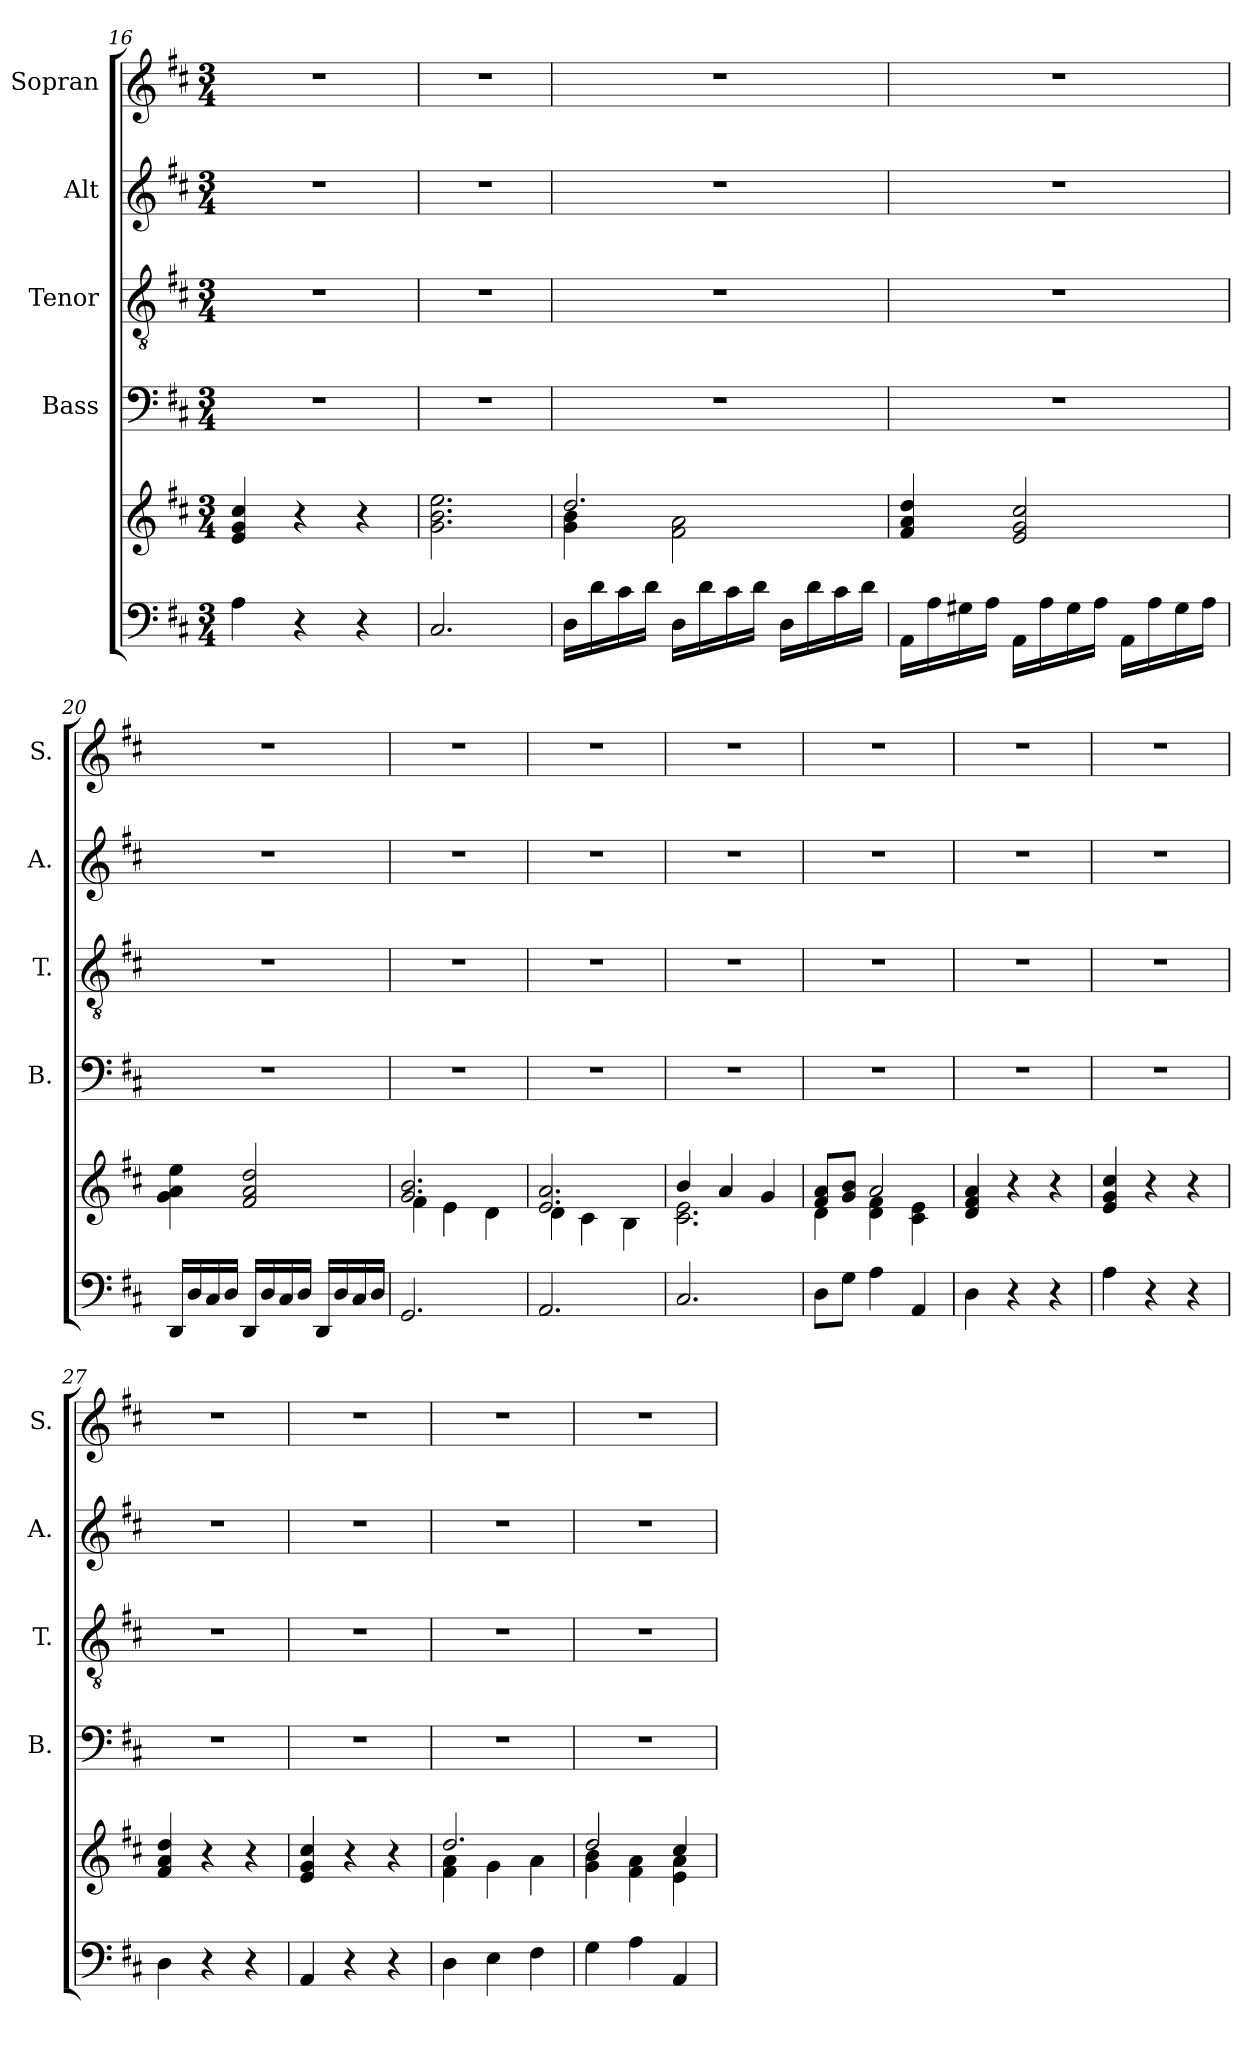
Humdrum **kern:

**kern	**kern	**kern	**kern	**kern	**kern
*part5	*part5	*part4	*part3	*part2	*part1
*staff6	*staff5	*staff4	*staff3	*staff2	*staff1
*	*	*I"Bass	*I"Tenor	*I"Alt	*I"Sopran
*	*	*I'B.	*I'T.	*I'A.	*I'S.
*clefF4	*clefG2	*clefF4	*clefGv2	*clefG2	*clefG2
*k[f#c#]	*k[f#c#]	*k[f#c#]	*k[f#c#]	*k[f#c#]	*k[f#c#]
*D:	*D:	*D:	*D:	*D:	*D:
*M3/4	*M3/4	*M3/4	*M3/4	*M3/4	*M3/4
=16	=16	=16	=16	=16	=16
4A\	4e/ 4g/ 4cc#/	2.r	2.r	2.r	2.r
4r	4r	.	.	.	.
4r	4r	.	.	.	.
=17	=17	=17	=17	=17	=17
2.C#/	2.g\ 2.b\ 2.ee\	2.r	2.r	2.r	2.r
=18	=18	=18	=18	=18	=18
*	*^	*	*	*	*
16D\LL	2.dd/	4g\ 4b\	2.r	2.r	2.r	2.r
16d\	.	.	.	.	.	.
16c#\	.	.	.	.	.	.
16d\JJ	.	.	.	.	.	.
16D\LL	.	2f#\ 2a\	.	.	.	.
16d\	.	.	.	.	.	.
16c#\	.	.	.	.	.	.
16d\JJ	.	.	.	.	.	.
16D\LL	.	.	.	.	.	.
16d\	.	.	.	.	.	.
16c#\	.	.	.	.	.	.
16d\JJ	.	.	.	.	.	.
*	*v	*v	*	*	*	*
=19	=19	=19	=19	=19	=19
16AA\LL	4f#/ 4a/ 4dd/	2.r	2.r	2.r	2.r
16A\	.	.	.	.	.
16G#X\	.	.	.	.	.
16A\JJ	.	.	.	.	.
16AA\LL	2e/ 2g/ 2cc#/	.	.	.	.
16A\	.	.	.	.	.
16G#\	.	.	.	.	.
16A\JJ	.	.	.	.	.
16AA\LL	.	.	.	.	.
16A\	.	.	.	.	.
16G#\	.	.	.	.	.
16A\JJ	.	.	.	.	.
!!LO:LB:g=z
=20	=20	=20	=20	=20	=20
16DD/LL	4g\ 4a\ 4ee\	2.r	2.r	2.r	2.r
16D/	.	.	.	.	.
16C#/	.	.	.	.	.
16D/JJ	.	.	.	.	.
16DD/LL	2f#/ 2a/ 2dd/	.	.	.	.
16D/	.	.	.	.	.
16C#/	.	.	.	.	.
16D/JJ	.	.	.	.	.
16DD/LL	.	.	.	.	.
16D/	.	.	.	.	.
16C#/	.	.	.	.	.
16D/JJ	.	.	.	.	.
=21	=21	=21	=21	=21	=21
*	*^	*	*	*	*
2.GG/	2.g/ 2.b/	4f#\	2.r	2.r	2.r	2.r
.	.	4e\	.	.	.	.
.	.	4d\	.	.	.	.
=22	=22	=22	=22	=22	=22	=22
2.AA/	2.e/ 2.a/	4d\	2.r	2.r	2.r	2.r
.	.	4c#\	.	.	.	.
.	.	4B\	.	.	.	.
=23	=23	=23	=23	=23	=23	=23
2.C#/	4b/	2.c#\ 2.e\	2.r	2.r	2.r	2.r
.	4a/	.	.	.	.	.
.	4g/	.	.	.	.	.
=24	=24	=24	=24	=24	=24	=24
8D\L	8f#/ 8a/L	4d\	2.r	2.r	2.r	2.r
8G\J	8g/ 8b/J	.	.	.	.	.
4A\	2a/	4d\ 4f#\	.	.	.	.
4AA/	.	4c#\ 4e\	.	.	.	.
*	*v	*v	*	*	*	*
=25	=25	=25	=25	=25	=25
4D\	4d/ 4f#/ 4a/	2.r	2.r	2.r	2.r
4r	4r	.	.	.	.
4r	4r	.	.	.	.
=26	=26	=26	=26	=26	=26
4A\	4e/ 4g/ 4cc#/	2.r	2.r	2.r	2.r
4r	4r	.	.	.	.
4r	4r	.	.	.	.
=27	=27	=27	=27	=27	=27
4D\	4f#/ 4a/ 4dd/	2.r	2.r	2.r	2.r
4r	4r	.	.	.	.
4r	4r	.	.	.	.
=28	=28	=28	=28	=28	=28
4AA/	4e/ 4g/ 4cc#/	2.r	2.r	2.r	2.r
4r	4r	.	.	.	.
4r	4r	.	.	.	.
=29	=29	=29	=29	=29	=29
*	*^	*	*	*	*
4D\	2.dd/	4f#\ 4a\	2.r	2.r	2.r	2.r
4E\	.	4g\	.	.	.	.
4F#\	.	4a\	.	.	.	.
!!LO:PB:g=z
=30	=30	=30	=30	=30	=30	=30
4G\	2dd/	4g\ 4b\	2.r	2.r	2.r	2.r
4A\	.	4f#\ 4a\	.	.	.	.
4AA/	4cc#/	4e\ 4a\	.	.	.	.
*	*v	*v	*	*	*	*
=	=	=	=	=	=
*-	*-	*-	*-	*-	*-
